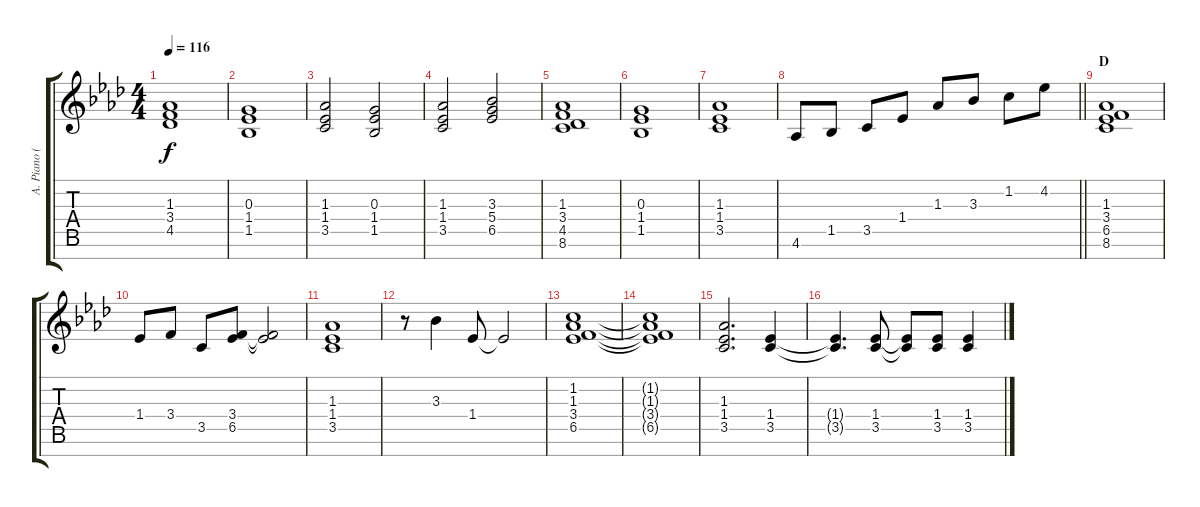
\track ("A. Piano (Right Hand)" "A. Piano (") {instrument acousticgrandpiano}
\staff {score tabs}
\tuning (E5 B4 G4 D4 A3 E3 B2) {hide}
\ts (4 4)
\tempo 116
\clef g2
\ks ab
(1.3 3.4 4.5).1{dy f} |
(0.3 1.4 1.5).1 |
(1.3 1.4 3.5).2 (0.3 1.4 1.5).2 |
(1.3 1.4 3.5).2 (3.3 5.4 6.5).2 |
(1.3 3.4 4.5 8.6).1 |
(0.3 1.4 1.5).1 |
(1.3 1.4 3.5).1 |
\barLineRight lightlight
4.6.8 1.5.8 3.5.8 1.4.8 1.3.8 3.3.8 1.2.8 4.2.8 |
\section ("" "D")
(1.3 3.4 6.5 8.6).1 |
1.4.8 3.4.8 3.5.8 (3.4 6.5).8 (3.4{t} 6.5{t}).2 |
(1.3 1.4 3.5).1 |
r.8 3.3.4 1.4.8 1.4{t}.2 |
(1.2 1.3 3.4 6.5).1 |
(1.2{t} 1.3{t} 3.4{t} 6.5{t}).1 |
(1.3 1.4 3.5).2{d} (1.4 3.5).4 |
(1.4{t} 3.5{t}).4{d} (1.4 3.5).8 (1.4{t} 3.5{t}).8 (1.4 3.5).8 (1.4 3.5).4
